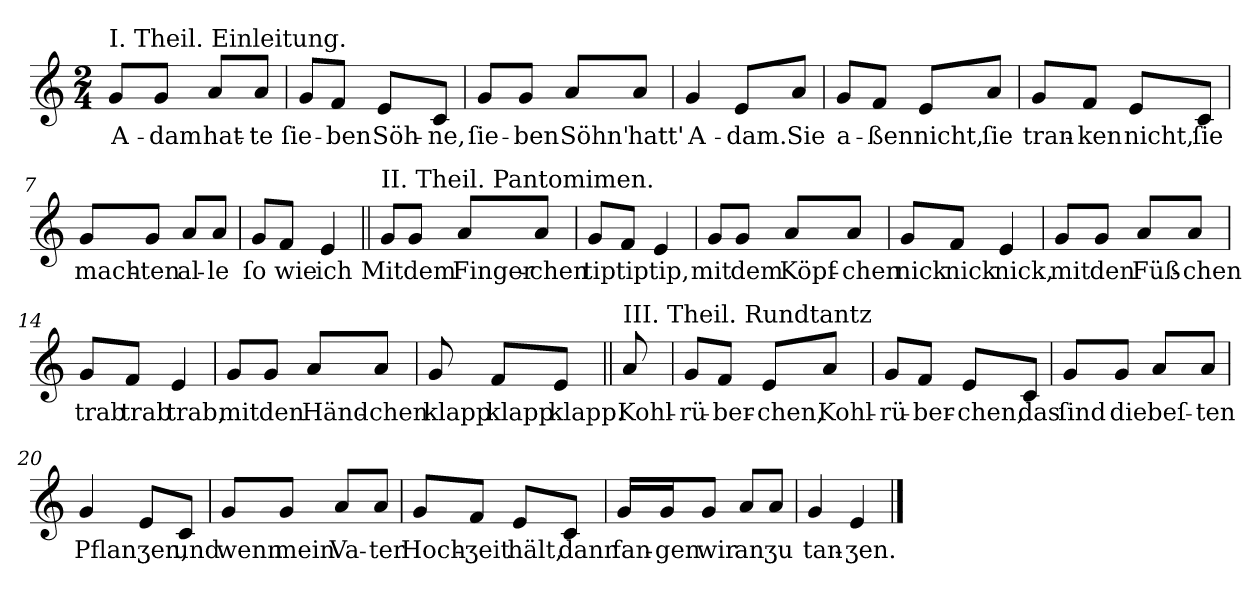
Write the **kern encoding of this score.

**kern	**text
*part1	*part1
*staff1	*staff1
*clefG2	*
*k[]	*
*C:	*
*M2/4	*
=1	=1
!LO:TX:a:t=I. Theil. Einleitung.	!
8g/L	A-
8g/J	-dam
8a/L	hat-
8a/J	-te
=2	=2
8g/L	ſie-
8f/J	-ben
8e/L	Söh-
8c/J	-ne,
=3	=3
8g/L	ſie-
8g/J	-ben
8a/L	Söhn'
8a/J	hatt'
=4	=4
4g	A-
8e/L	-dam.
8a/J	Sie
=5	=5
8g/L	a-
8f/J	-ßen
8e/L	nicht,
8a/J	ſie
=6	=6
8g/L	tran-
8f/J	-ken
8e/L	nicht,
8c/J	ſie
=7	=7
8g/L	mach-
8g/J	-ten
8a/L	al-
8a/J	-le
=8	=8
8g/L	ſo
8f/J	wie
4e	ich
=9||	=9||
!LO:TX:a:t=II. Theil. Pantomimen.	!
8g/L	Mit
8g/J	dem
8a/L	Finger-
8a/J	-chen
=10	=10
8g/L	tip
8f/J	tip
4e	tip,
=11	=11
8g/L	mit
8g/J	dem
8a/L	Köpf-
8a/J	-chen
=12	=12
8g/L	nick
8f/J	nick
4e	nick,
=13	=13
8g/L	mit
8g/J	den
8a/L	Füß-
8a/J	-chen
=14	=14
8g/L	trab
8f/J	trab
4e	trab,
=15	=15
8g/L	mit
8g/J	den
8a/L	Händ-
8a/J	-chen
=16	=16
8g	klapp
8f/L	klapp
8e/J	klapp.
=||	=||
!LO:TX:a:t=III. Theil. Rundtantz	!
8a	Kohl-
=17	=17
8g/L	-rü-
8f/J	-ber-
8e/L	-chen,
8a/J	Kohl-
=18	=18
8g/L	-rü-
8f/J	-ber-
8e/L	-chen,
8c/J	das
=19	=19
8g/L	ſind
8g/J	die
8a/L	beſ-
8a/J	-ten
=20	=20
4g	Pflanʒen,
8e/L	.
8c/J	und
=21	=21
8g/L	wenn
8g/J	mein
8a/L	Va-
8a/J	-ter
=22	=22
8g/L	Hoch-
8f/J	-ʒeit
8e/L	hält,
8c/J	dann
=23	=23
16g/LL	fan-
16g/J	-gen
8g/J	wir
8a/L	an
8a/J	ʒu
=24	=24
4g	tan-
4e	-ʒen.
==	==
*-	*-
